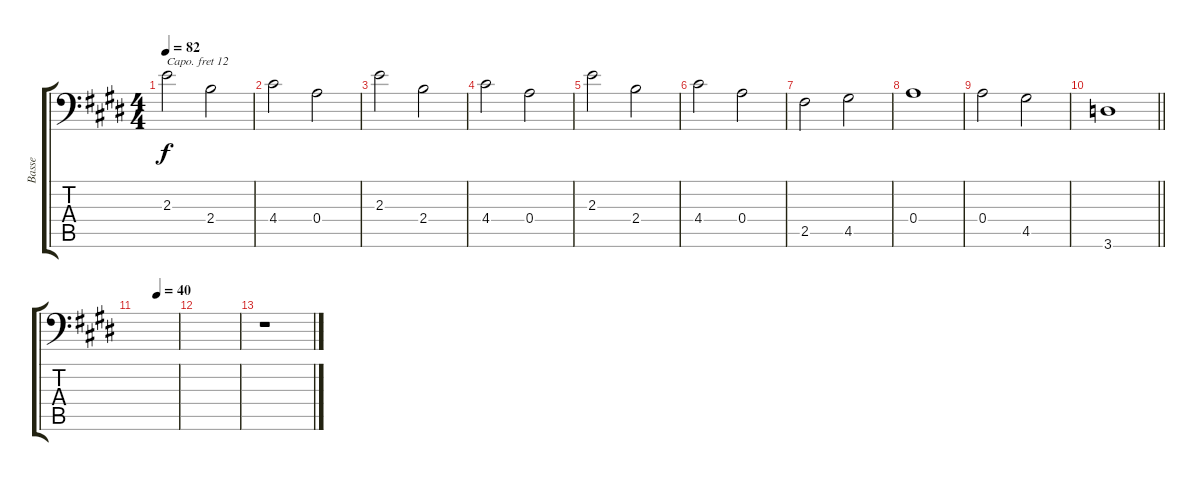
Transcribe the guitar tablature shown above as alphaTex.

\track ("Basse" "Basse") {instrument electricbassfinger}
\staff {score tabs}
\capo 12
\tuning (C3 G2 D2 A1 E1 B0) {hide}
\ts (4 4)
\tempo 82
\clef f4
\ks e
2.3.2{dy f} 2.4.2 |
4.4.2 0.4.2 |
2.3.2 2.4.2 |
4.4.2 0.4.2 |
2.3.2 2.4.2 |
4.4.2 0.4.2 |
2.5.2 4.5.2 |
0.4.1 |
0.4.2 4.5.2 |
\barLineRight lightlight
3.6.1 |
\tempo (40 0.5)
|
|
r.1
